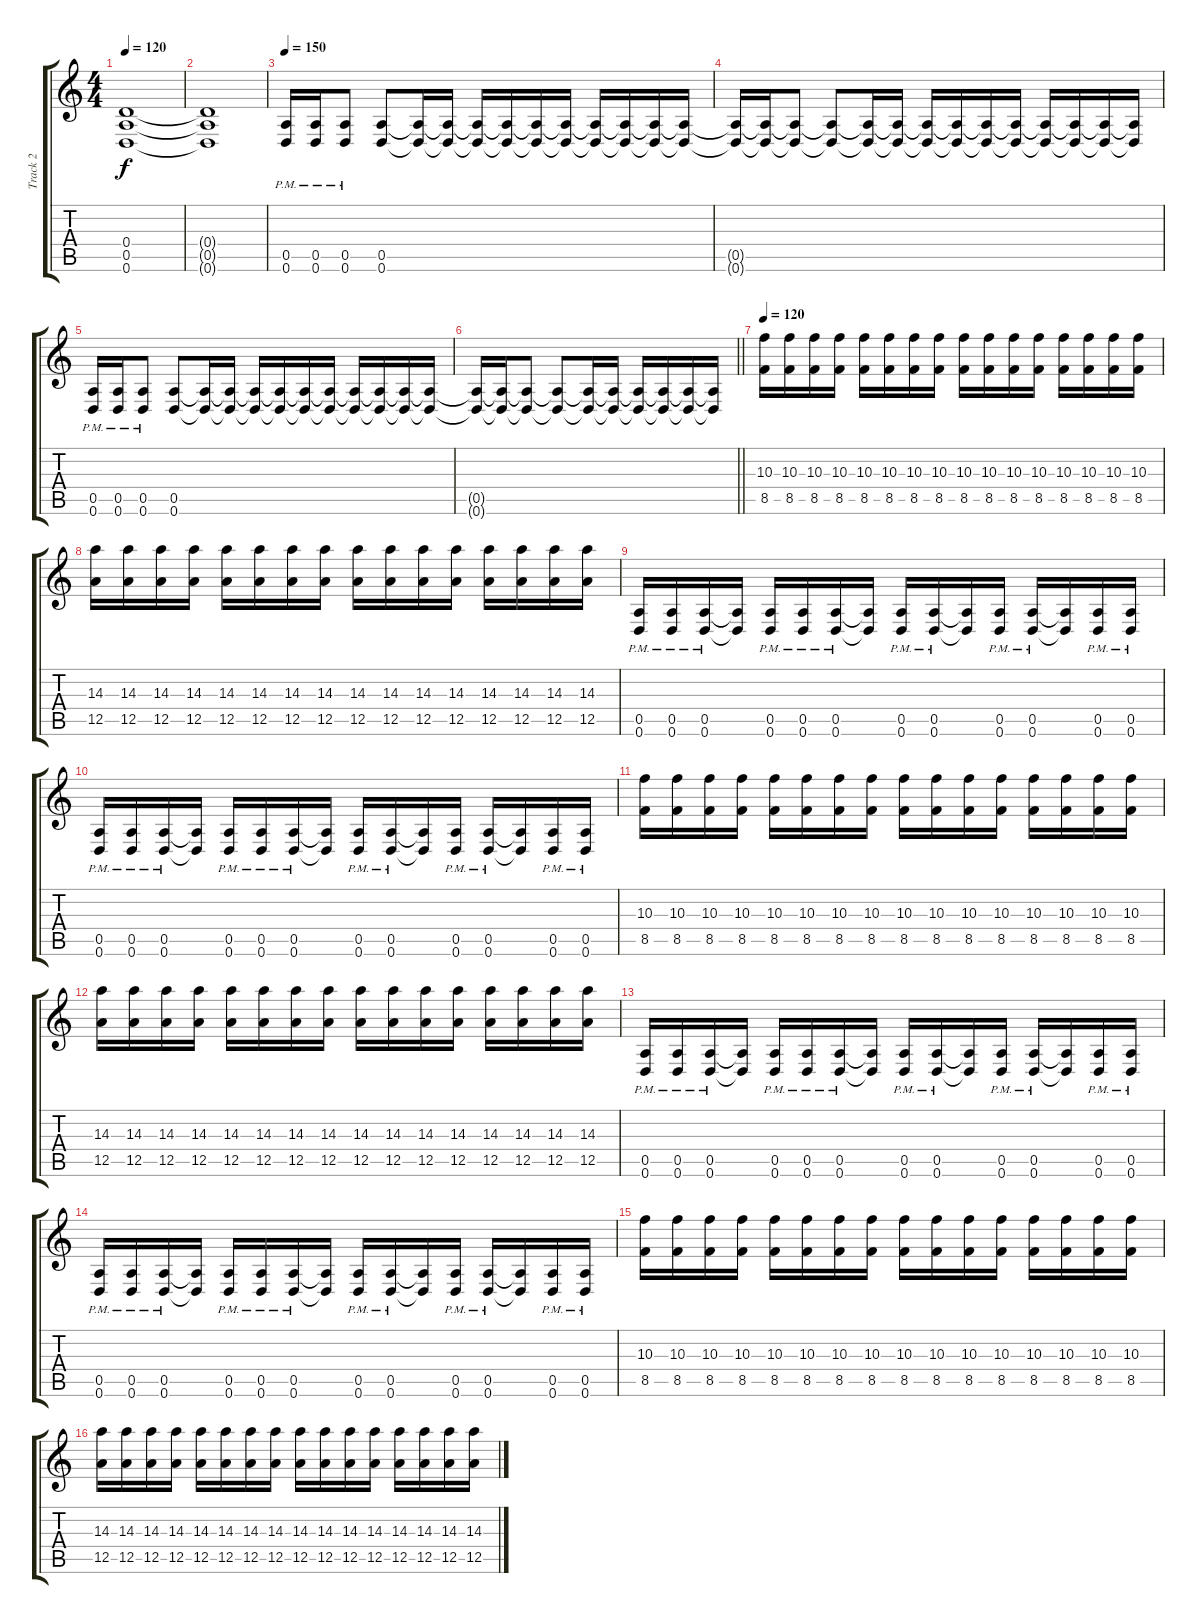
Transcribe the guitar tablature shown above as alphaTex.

\track ("Track 2" "Track 2") {instrument distortionguitar}
\staff {score tabs}
\tuning (E4 B3 G3 D3 A2 D2) {hide}
\ts (4 4)
\tempo 120
\clef g2
\ks c
(0.4 0.5 0.6).1{dy f} |
(0.4{t} 0.5{t} 0.6{t}).1 |
\tempo 150
(0.5{pm} 0.6{pm}).16 (0.5{pm} 0.6{pm}).16 (0.5{pm} 0.6{pm}).8 (0.5 0.6).8 (0.5{t} 0.6{t}).16 (0.5{t} 0.6{t}).16 (0.5{t} 0.6{t}).16 (0.5{t} 0.6{t}).16 (0.5{t} 0.6{t}).16 (0.5{t} 0.6{t}).16 (0.5{t} 0.6{t}).16 (0.5{t} 0.6{t}).16 (0.5{t} 0.6{t}).16 (0.5{t} 0.6{t}).16 |
(0.5{t} 0.6{t}).16 (0.5{t} 0.6{t}).16 (0.5{t} 0.6{t}).8 (0.5{t} 0.6{t}).8 (0.5{t} 0.6{t}).16 (0.5{t} 0.6{t}).16 (0.5{t} 0.6{t}).16 (0.5{t} 0.6{t}).16 (0.5{t} 0.6{t}).16 (0.5{t} 0.6{t}).16 (0.5{t} 0.6{t}).16 (0.5{t} 0.6{t}).16 (0.5{t} 0.6{t}).16 (0.5{t} 0.6{t}).16 |
(0.5{pm} 0.6{pm}).16 (0.5{pm} 0.6{pm}).16 (0.5{pm} 0.6{pm}).8 (0.5 0.6).8 (0.5{t} 0.6{t}).16 (0.5{t} 0.6{t}).16 (0.5{t} 0.6{t}).16 (0.5{t} 0.6{t}).16 (0.5{t} 0.6{t}).16 (0.5{t} 0.6{t}).16 (0.5{t} 0.6{t}).16 (0.5{t} 0.6{t}).16 (0.5{t} 0.6{t}).16 (0.5{t} 0.6{t}).16 |
\barLineRight lightlight
(0.5{t} 0.6{t}).16 (0.5{t} 0.6{t}).16 (0.5{t} 0.6{t}).8 (0.5{t} 0.6{t}).8 (0.5{t} 0.6{t}).16 (0.5{t} 0.6{t}).16 (0.5{t} 0.6{t}).16 (0.5{t} 0.6{t}).16 (0.5{t} 0.6{t}).16 (0.5{t} 0.6{t}).16 |
\tempo 120
(10.3 8.5).16{instrument distortionguitar} (10.3 8.5).16 (10.3 8.5).16 (10.3 8.5).16 (10.3 8.5).16 (10.3 8.5).16 (10.3 8.5).16 (10.3 8.5).16 (10.3 8.5).16 (10.3 8.5).16 (10.3 8.5).16 (10.3 8.5).16 (10.3 8.5).16 (10.3 8.5).16 (10.3 8.5).16 (10.3 8.5).16 |
(14.3 12.5).16 (14.3 12.5).16 (14.3 12.5).16 (14.3 12.5).16 (14.3 12.5).16 (14.3 12.5).16 (14.3 12.5).16 (14.3 12.5).16 (14.3 12.5).16 (14.3 12.5).16 (14.3 12.5).16 (14.3 12.5).16 (14.3 12.5).16 (14.3 12.5).16 (14.3 12.5).16 (14.3 12.5).16 |
(0.5{pm} 0.6{pm}).16 (0.5{pm} 0.6{pm}).16 (0.5{pm} 0.6{pm}).16 (0.5{t} 0.6{t}).16 (0.5{pm} 0.6{pm}).16 (0.5{pm} 0.6{pm}).16 (0.5{pm} 0.6{pm}).16 (0.5{t} 0.6{t}).16 (0.5{pm} 0.6{pm}).16 (0.5{pm} 0.6{pm}).16 (0.5{t} 0.6{t}).16 (0.5{pm} 0.6{pm}).16 (0.5{pm} 0.6{pm}).16 (0.5{t} 0.6{t}).16 (0.5{pm} 0.6{pm}).16 (0.5{pm} 0.6{pm}).16 |
(0.5{pm} 0.6{pm}).16 (0.5{pm} 0.6{pm}).16 (0.5{pm} 0.6{pm}).16 (0.5{t} 0.6{t}).16 (0.5{pm} 0.6{pm}).16 (0.5{pm} 0.6{pm}).16 (0.5{pm} 0.6{pm}).16 (0.5{t} 0.6{t}).16 (0.5{pm} 0.6{pm}).16 (0.5{pm} 0.6{pm}).16 (0.5{t} 0.6{t}).16 (0.5{pm} 0.6{pm}).16 (0.5{pm} 0.6{pm}).16 (0.5{t} 0.6{t}).16 (0.5{pm} 0.6{pm}).16 (0.5{pm} 0.6{pm}).16 |
(10.3 8.5).16{instrument distortionguitar} (10.3 8.5).16 (10.3 8.5).16 (10.3 8.5).16 (10.3 8.5).16 (10.3 8.5).16 (10.3 8.5).16 (10.3 8.5).16 (10.3 8.5).16 (10.3 8.5).16 (10.3 8.5).16 (10.3 8.5).16 (10.3 8.5).16 (10.3 8.5).16 (10.3 8.5).16 (10.3 8.5).16 |
(14.3 12.5).16 (14.3 12.5).16 (14.3 12.5).16 (14.3 12.5).16 (14.3 12.5).16 (14.3 12.5).16 (14.3 12.5).16 (14.3 12.5).16 (14.3 12.5).16 (14.3 12.5).16 (14.3 12.5).16 (14.3 12.5).16 (14.3 12.5).16 (14.3 12.5).16 (14.3 12.5).16 (14.3 12.5).16 |
(0.5{pm} 0.6{pm}).16 (0.5{pm} 0.6{pm}).16 (0.5{pm} 0.6{pm}).16 (0.5{t} 0.6{t}).16 (0.5{pm} 0.6{pm}).16 (0.5{pm} 0.6{pm}).16 (0.5{pm} 0.6{pm}).16 (0.5{t} 0.6{t}).16 (0.5{pm} 0.6{pm}).16 (0.5{pm} 0.6{pm}).16 (0.5{t} 0.6{t}).16 (0.5{pm} 0.6{pm}).16 (0.5{pm} 0.6{pm}).16 (0.5{t} 0.6{t}).16 (0.5{pm} 0.6{pm}).16 (0.5{pm} 0.6{pm}).16 |
(0.5{pm} 0.6{pm}).16 (0.5{pm} 0.6{pm}).16 (0.5{pm} 0.6{pm}).16 (0.5{t} 0.6{t}).16 (0.5{pm} 0.6{pm}).16 (0.5{pm} 0.6{pm}).16 (0.5{pm} 0.6{pm}).16 (0.5{t} 0.6{t}).16 (0.5{pm} 0.6{pm}).16 (0.5{pm} 0.6{pm}).16 (0.5{t} 0.6{t}).16 (0.5{pm} 0.6{pm}).16 (0.5{pm} 0.6{pm}).16 (0.5{t} 0.6{t}).16 (0.5{pm} 0.6{pm}).16 (0.5{pm} 0.6{pm}).16 |
(10.3 8.5).16{instrument distortionguitar} (10.3 8.5).16 (10.3 8.5).16 (10.3 8.5).16 (10.3 8.5).16 (10.3 8.5).16 (10.3 8.5).16 (10.3 8.5).16 (10.3 8.5).16 (10.3 8.5).16 (10.3 8.5).16 (10.3 8.5).16 (10.3 8.5).16 (10.3 8.5).16 (10.3 8.5).16 (10.3 8.5).16 |
(14.3 12.5).16 (14.3 12.5).16 (14.3 12.5).16 (14.3 12.5).16 (14.3 12.5).16 (14.3 12.5).16 (14.3 12.5).16 (14.3 12.5).16 (14.3 12.5).16 (14.3 12.5).16 (14.3 12.5).16 (14.3 12.5).16 (14.3 12.5).16 (14.3 12.5).16 (14.3 12.5).16 (14.3 12.5).16
